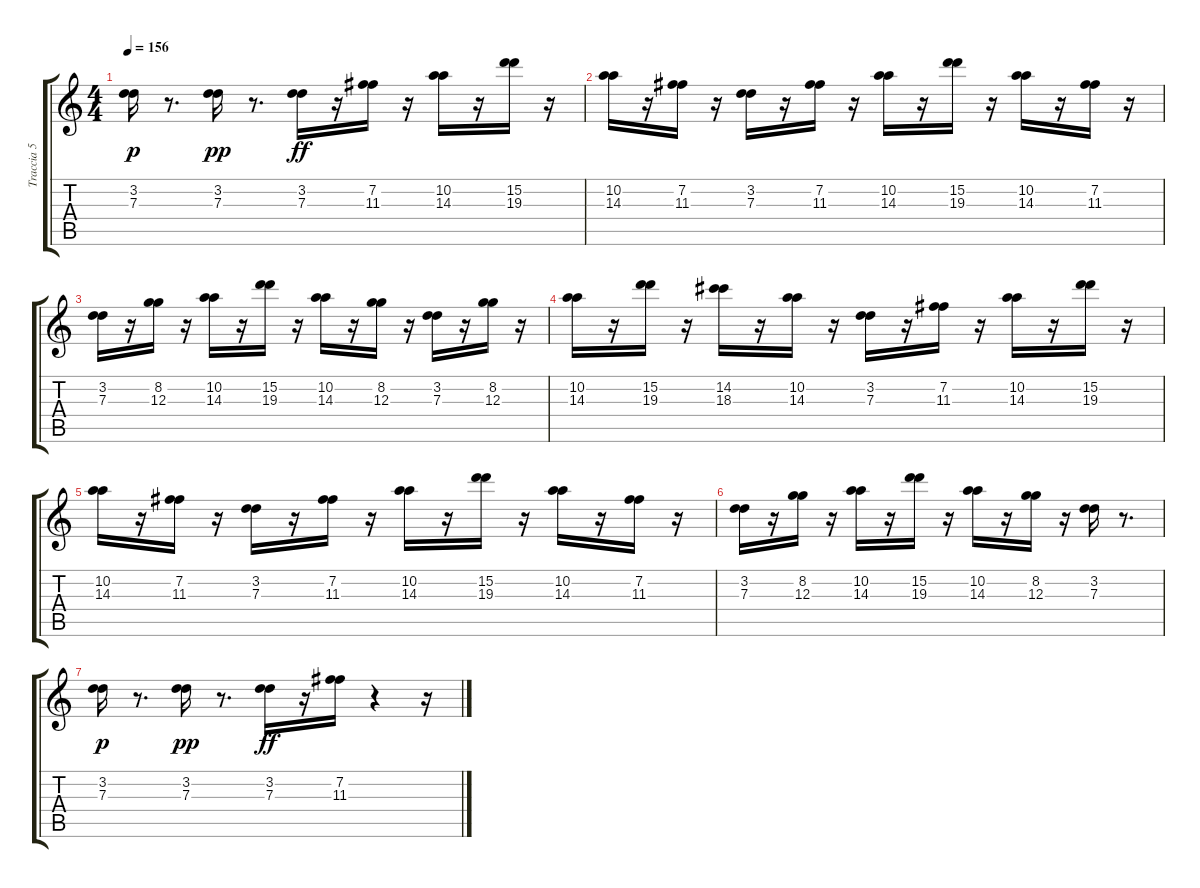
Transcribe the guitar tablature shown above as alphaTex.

\track ("Traccia 5" "Traccia 5") {instrument overdrivenguitar}
\staff {score tabs}
\tuning (E4 B3 G3 D3 A2 E2) {hide}
\ts (4 4)
\tempo 156
\clef g2
\ks c
(3.2 7.3).16{dy p volume 3} r.8{d} (3.2 7.3).16{dy pp} r.8{d} (3.2 7.3).16{dy ff volume 3} r.16 (7.2 11.3).16{volume 3} r.16 (10.2 14.3).16 r.16 (15.2 19.3).16 r.16 |
(10.2 14.3).16 r.16 (7.2 11.3).16{volume 3} r.16 (3.2 7.3).16 r.16 (7.2 11.3).16{volume 3} r.16 (10.2 14.3).16 r.16 (15.2 19.3).16{volume 2} r.16 (10.2 14.3).16 r.16 (7.2 11.3).16{volume 2} r.16 |
(3.2 7.3).16 r.16 (8.2 12.3).16{volume 2} r.16 (10.2 14.3).16 r.16 (15.2 19.3).16{volume 2} r.16 (10.2 14.3).16 r.16 (8.2 12.3).16 r.16 (3.2 7.3).16{volume 2} r.16 (8.2 12.3).16 r.16 |
(10.2 14.3).16 r.16 (15.2 19.3).16{volume 2} r.16 (14.2 18.3).16 r.16 (10.2 14.3).16 r.16 (3.2 7.3).16{volume 2} r.16 (7.2 11.3).16 r.16 (10.2 14.3).16 r.16 (15.2 19.3).16{volume 1} r.16 |
(10.2 14.3).16 r.16 (7.2 11.3).16 r.16 (3.2 7.3).16 r.16 (7.2 11.3).16 r.16 (10.2 14.3).16{volume 1} r.16 (15.2 19.3).16 r.16 (10.2 14.3).16 r.16 (7.2 11.3).16{volume 1} r.16 |
(3.2 7.3).16 r.16 (8.2 12.3).16 r.16 (10.2 14.3).16{volume 1} r.16 (15.2 19.3).16 r.16 (10.2 14.3).16{volume 1} r.16 (8.2 12.3).16 r.16 (3.2 7.3).16 r.8{d} |
(3.2 7.3).16{dy p volume 1} r.8{d} (3.2 7.3).16{dy pp volume 0} r.8{d} (3.2 7.3).16{dy ff volume 0} r.16 (7.2 11.3).16 r.4 r.16
